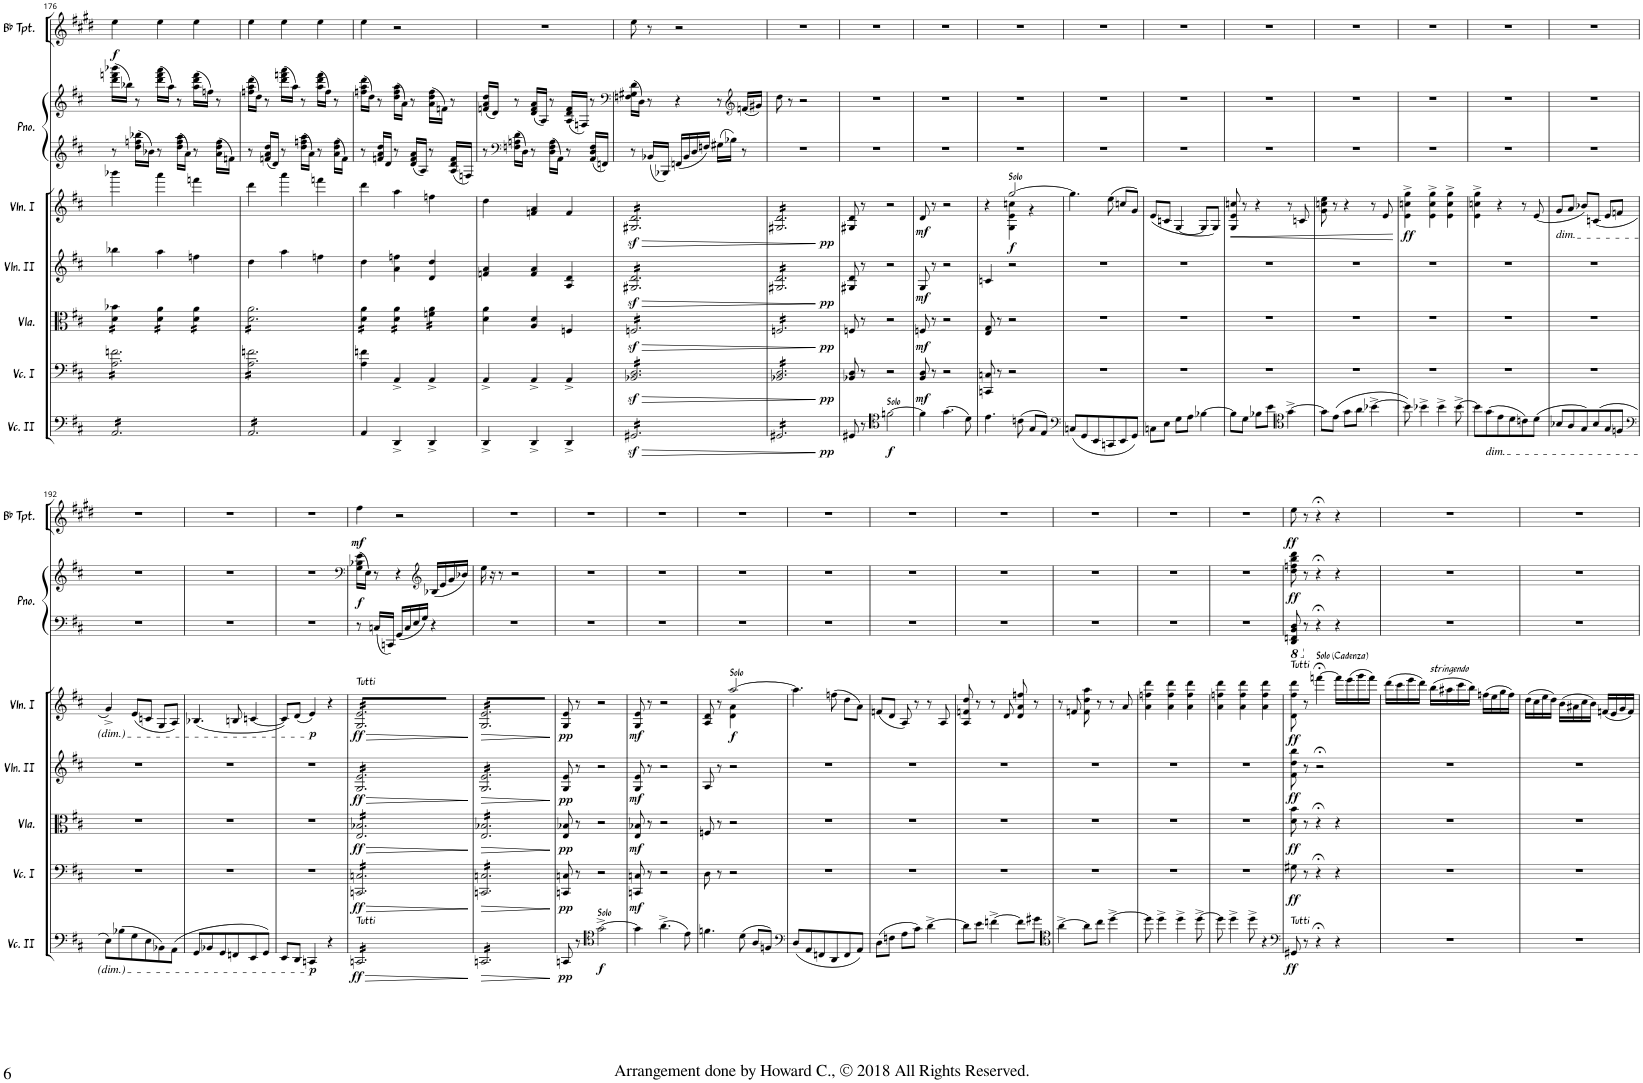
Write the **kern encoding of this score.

**kern	**dynam	**kern	**dynam	**kern	**dynam	**kern	**dynam	**kern	**dynam	**kern	**kern	**dynam	**kern	**dynam
*part7	*part7	*part6	*part6	*part5	*part5	*part4	*part4	*part3	*part3	*part2	*part2	*part2	*part1	*part1
*staff8	*staff8	*staff7	*staff7	*staff6	*staff6	*staff5	*staff5	*staff4	*staff4	*staff3	*staff2	*staff2/3	*staff1	*staff1
*I"Violoncello II	*	*I"Violoncello I	*	*I"Viola	*	*I"Violin II	*	*I"Violin I	*	*I"Piano	*	*	*I"Bb Trumpet	*
*I'Vc. II	*	*I'Vc. I	*	*I'Vla.	*	*I'Vln. II	*	*I'Vln. I	*	*I'Pno.	*	*	*I'Bb Tpt.	*
!!LO:PB:g=z
*clefF4	*	*clefF4	*	*clefC3	*	*clefG2	*	*clefG2	*	*clefG2	*clefG2	*	*clefG2	*
*	*	*	*	*	*	*	*	*	*	*	*	*	*Trd1c2	*
*k[f#c#]	*	*k[f#c#]	*	*k[f#c#]	*	*k[f#c#]	*	*k[f#c#]	*	*k[f#c#]	*k[f#c#]	*	*k[f#c#g#d#]	*
*M3/4	*	*M3/4	*	*M3/4	*	*M3/4	*	*M3/4	*	*M3/4	*M3/4	*	*M3/4	*
=176	=176	=176	=176	=176	=176	=176	=176	=176	=176	=176	=176	=176	=176	=176
!	!	!	!	!	!	!	!	!	!	!	!	!	!	!LO:DY:b
*tremolo	*	*	*	*	*	*	*	*	*	*	*	*	*	*
*	*	*tremolo	*	*	*	*	*	*	*	*	*	*	*	*
*	*	*	*	*tremolo	*	*	*	*	*	*	*	*	*	*
16AA/LL	.	16A\ 16fn\LL	.	16d\ 16b-X\LL	.	4bb-X\	.	4bbb-X\	.	8r	(16ddd\ 16fffn\ 16bbb-X\LL	.	4ee\	f
16AA/	.	16A\ 16fn\	.	16d\ 16b-X\	.	.	.	.	.	.	16bb-X\JJ)	.	.	.
16AA/	.	16A\ 16fn\	.	16d\ 16b-X\	.	.	.	.	.	16dd\ 16ffn\ 16bb-X\LL	8r	.	.	.
16AA/	.	16A\ 16fn\	.	16d\ 16b-X\JJ	.	.	.	.	.	16b-X\JJ	.	.	.	.
16AA/	.	16A\ 16fn\	.	16d\ 16a\LL	.	4aa\	.	4aaa\	.	8r	(16ddd\ 16fff\ 16aaa\LL	.	4ee\	.
16AA/	.	16A\ 16fn\	.	16d\ 16a\	.	.	.	.	.	.	16aa\JJ)	.	.	.
16AA/	.	16A\ 16fn\	.	16d\ 16a\	.	.	.	.	.	16dd\ 16ff\ 16aa\LL	8r	.	.	.
16AA/	.	16A\ 16fn\	.	16d\ 16a\JJ	.	.	.	.	.	16a\JJ	.	.	.	.
16AA/	.	16A\ 16fn\	.	16d\ 16a\LL	.	4ffn\	.	4fffn\	.	8r	(16aa\ 16ddd\ 16fff\LL	.	4ee\	.
16AA/	.	16A\ 16fn\	.	16d\ 16a\	.	.	.	.	.	.	16ffn\JJ)	.	.	.
16AA/	.	16A\ 16fn\	.	16d\ 16a\	.	.	.	.	.	16a\ 16dd\ 16ff\LL	8r	.	.	.
16AA/JJ	.	16A\ 16fn\JJ	.	16d\ 16a\JJ	.	.	.	.	.	16fn\JJ	.	.	.	.
=177	=177	=177	=177	=177	=177	=177	=177	=177	=177	=177	=177	=177	=177	=177
16AA/LL	.	16A\ 16fn\LL	.	16d\ 16a\LL	.	4dd\	.	4ddd\	.	8r	(16ffn\ 16aa\ 16ddd\LL	.	4ee\	.
16AA/	.	16A\ 16fn\	.	16d\ 16a\	.	.	.	.	.	.	16dd\JJ)	.	.	.
16AA/	.	16A\ 16fn\	.	16d\ 16a\	.	.	.	.	.	16fn/ 16a/ 16dd/LL	8r	.	.	.
16AA/	.	16A\ 16fn\	.	16d\ 16a\	.	.	.	.	.	16d/JJ	.	.	.	.
16AA/	.	16A\ 16fn\	.	16d\ 16a\	.	4aa\	.	4aaa\	.	8r	(16ddd\ 16fffn\ 16aaa\LL	.	4ee\	.
16AA/	.	16A\ 16fn\	.	16d\ 16a\	.	.	.	.	.	.	16aa\JJ)	.	.	.
16AA/	.	16A\ 16fn\	.	16d\ 16a\	.	.	.	.	.	16dd\ 16ffn\ 16aa\LL	8r	.	.	.
16AA/	.	16A\ 16fn\	.	16d\ 16a\	.	.	.	.	.	16a\JJ	.	.	.	.
16AA/	.	16A\ 16fn\	.	16d\ 16a\	.	4ffn\	.	4fffn\	.	8r	(16aa\ 16ddd\ 16fff\LL	.	4ee\	.
16AA/	.	16A\ 16fn\	.	16d\ 16a\	.	.	.	.	.	.	16ff\JJ)	.	.	.
16AA/	.	16A\ 16fn\	.	16d\ 16a\	.	.	.	.	.	16a\ 16dd\ 16ff\LL	8r	.	.	.
16AA/JJ	.	16A\ 16fn\JJ	.	16d\ 16a\JJ	.	.	.	.	.	16f\JJ	.	.	.	.
*	*	*Xtremolo	*	*	*	*	*	*	*	*	*	*	*	*
*Xtremolo	*	*	*	*	*	*	*	*	*	*	*	*	*	*
=178	=178	=178	=178	=178	=178	=178	=178	=178	=178	=178	=178	=178	=178	=178
4AA/	.	4A\ 4fn\	.	16d\ 16a\LL	.	4dd\	.	4ddd\	.	8r	(16ffn\ 16aa\ 16ddd\LL	.	4ee\	.
.	.	.	.	16d\ 16a\	.	.	.	.	.	.	16dd\JJ)	.	.	.
.	.	.	.	16d\ 16a\	.	.	.	.	.	16fn/ 16a/ 16dd/LL	8r	.	.	.
.	.	.	.	16d\ 16a\JJ	.	.	.	.	.	16d/JJ	.	.	.	.
4DD^/	.	4AA^/	.	16d\ 16a\LL	.	4a\ 4ffn\	.	4aa\	.	8r	(16dd\ 16ff\ 16aa\LL	.	2r	.
.	.	.	.	16d\ 16a\	.	.	.	.	.	.	16a\JJ)	.	.	.
.	.	.	.	16d\ 16a\	.	.	.	.	.	16d/ 16f/ 16a/LL	8r	.	.	.
.	.	.	.	16d\ 16a\JJ	.	.	.	.	.	16A/JJ	.	.	.	.
4DD^/	.	4AA^/	.	16fn\ 16a\LL	.	4d/ 4dd/	.	4ffn\	.	8r	(16a\ 16dd\ 16ff\LL	.	.	.
.	.	.	.	16fn\ 16a\	.	.	.	.	.	.	16fn\JJ)	.	.	.
.	.	.	.	16fn\ 16a\	.	.	.	.	.	16A/ 16d/ 16f/LL	8r	.	.	.
.	.	.	.	16fn\ 16a\JJ	.	.	.	.	.	16Fn/JJ	.	.	.	.
*	*	*	*	*Xtremolo	*	*	*	*	*	*	*	*	*	*
=179	=179	=179	=179	=179	=179	=179	=179	=179	=179	=179	=179	=179	=179	=179
4DD^/	.	4AA^/	.	4d\ 4a\	.	4fn/ 4a/	.	4dd\	.	8r	(16fn/ 16a/ 16dd/LL	.	2.r	.
.	.	.	.	.	.	.	.	.	.	.	16d/JJ)	.	.	.
*	*	*	*	*	*	*	*	*	*	*clefF4	*	*	*	*
.	.	.	.	.	.	.	.	.	.	16Fn\ 16An\ 16d\LL	8r	.	.	.
.	.	.	.	.	.	.	.	.	.	16D\JJ	.	.	.	.
4DD^/	.	4AA^/	.	4A/ 4d/	.	4f/ 4a/	.	4fn/ 4a/	.	8r	(16d/ 16f/ 16a/LL	.	.	.
.	.	.	.	.	.	.	.	.	.	.	16A/JJ)	.	.	.
.	.	.	.	.	.	.	.	.	.	16D\ 16F\ 16A\LL	8r	.	.	.
.	.	.	.	.	.	.	.	.	.	16AA\JJ	.	.	.	.
4DD^/	.	4AA^/	.	4Fn/	.	4A/ 4d/	.	4f/	.	8r	(16A/ 16d/ 16f/LL	.	.	.
.	.	.	.	.	.	.	.	.	.	.	16Fn/JJ)	.	.	.
.	.	.	.	.	.	.	.	.	.	16AA/ 16D/ 16F/LL	8r	.	.	.
.	.	.	.	.	.	.	.	.	.	16FFn/JJ	.	.	.	.
=180	=180	=180	=180	=180	=180	=180	=180	=180	=180	=180	=180	=180	=180	=180
*	*	*	*	*	*	*	*	*	*	*	*clefF4	*	*	*
!LO:N:head=open	!LO:HP:b	!LO:N:n=1:head=open	!	!	!	!	!	!	!	!	!	!	!	!
!	!	!LO:N:n=2:head=open	!LO:HP:b	!LO:N:head=open	!LO:HP:b	!LO:N:n=1:head=open	!	!	!	!	!	!	!	!
!	!	!	!	!	!	!LO:N:n=2:head=open	!LO:HP:b	!LO:N:n=1:head=open	!	!	!	!	!	!
!	!	!	!	!	!	!	!	!LO:N:n=2:head=open	!LO:HP:b	!	!	!	!	!
*tremolo	*	*	*	*	*	*	*	*	*	*	*	*	*	*
*	*	*tremolo	*	*	*	*	*	*	*	*	*	*	*	*
*	*	*	*	*tremolo	*	*	*	*	*	*	*	*	*	*
*	*	*	*	*	*	*tremolo	*	*	*	*	*	*	*	*
*	*	*	*	*	*	*	*	*tremolo	*	*	*	*	*	*
32GG#Xz</LLL	>	32BB-X/z< 32D/z<LLL	>	32Fnz</LLL	>	32G#X/z< 32d/z<LLL	>	32G#X/z< 32d/z<LLL	>	8r	(16Fn\ 16G#X\ 16d\LL	.	8ee\	.
32GG#Xz</	.	32BB-X/z< 32D/z<	.	32Fnz</	.	32G#X/z< 32d/z<	.	32G#X/z< 32d/z<	.	.	.	.	.	.
32GG#Xz</	.	32BB-X/z< 32D/z<	.	32Fnz</	.	32G#X/z< 32d/z<	.	32G#X/z< 32d/z<	.	.	16D\JJ)	.	.	.
32GG#Xz</	.	32BB-X/z< 32D/z<	.	32Fnz</	.	32G#X/z< 32d/z<	.	32G#X/z< 32d/z<	.	.	.	.	.	.
32GG#Xz</	.	32BB-X/z< 32D/z<	.	32Fnz</	.	32G#X/z< 32d/z<	.	32G#X/z< 32d/z<	.	16BB-X/LL	8r	.	8r	.
32GG#Xz</JJJ	.	32BB-X/z< 32D/z<JJJ	.	32Fnz</JJJ	.	32G#X/z< 32d/z<JJJ	.	32G#X/z< 32d/z<JJJ	.	.	.	.	.	.
32GG#LLL	.	32BB- 32DLLL	.	32FLLL	.	32G# 32dLLL	.	32G# 32dLLL	.	16BBB-X/JJ	.	.	.	.
32GG#	.	32BB- 32D	.	32F	.	32G# 32d	.	32G# 32d	.	.	.	.	.	.
32GG#	.	32BB- 32D	.	32F	.	32G# 32d	.	32G# 32d	.	16FFn/LL	4r	.	2r	.
32GG#	.	32BB- 32D	.	32F	.	32G# 32d	.	32G# 32d	.	.	.	.	.	.
32GG#	.	32BB- 32D	.	32F	.	32G# 32d	.	32G# 32d	.	16BB-/	.	.	.	.
32GG#JJJ	.	32BB- 32DJJJ	.	32FJJJ	.	32G# 32dJJJ	.	32G# 32dJJJ	.	.	.	.	.	.
32GG#LLL	.	32BB- 32DLLL	.	32FLLL	.	32G# 32dLLL	.	32G# 32dLLL	.	16D/	.	.	.	.
32GG#	.	32BB- 32D	.	32F	.	32G# 32d	.	32G# 32d	.	.	.	.	.	.
32GG#	.	32BB- 32D	.	32F	.	32G# 32d	.	32G# 32d	.	16Fn/JJ	.	.	.	.
32GG#	.	32BB- 32D	.	32F	.	32G# 32d	.	32G# 32d	.	.	.	.	.	.
32GG#	.	32BB- 32D	.	32F	.	32G# 32d	.	32G# 32d	.	16G#X\LL	8r	.	.	.
32GG#JJJ	.	32BB- 32DJJJ	.	32FJJJ	.	32G# 32dJJJ	.	32G# 32dJJJ	.	.	.	.	.	.
32GG#LLL	.	32BB- 32DLLL	.	32FLLL	.	32G# 32dLLL	.	32G# 32dLLL	.	16B-X\JJ	.	.	.	.
32GG#	.	32BB- 32D	.	32F	.	32G# 32d	.	32G# 32d	.	.	.	.	.	.
*	*	*	*	*	*	*	*	*	*	*	*clefG2	*	*	*
32GG#	.	32BB- 32D	.	32F	.	32G# 32d	.	32G# 32d	.	8r	(16fn/LL	.	.	.
32GG#	.	32BB- 32D	.	32F	.	32G# 32d	.	32G# 32d	.	.	.	.	.	.
32GG#	.	32BB- 32D	.	32F	.	32G# 32d	.	32G# 32d	.	.	16g#X/JJ)	.	.	.
32GG#JJJ	.	32BB- 32DJJJ	.	32FJJJ	.	32G# 32dJJJ	.	32G# 32dJJJ	.	.	.	.	.	.
=181	=181	=181	=181	=181	=181	=181	=181	=181	=181	=181	=181	=181	=181	=181
!LO:N:head=open	!	!LO:N:n=1:head=open	!	!	!	!	!	!	!	!	!	!	!	!
!	!	!LO:N:n=2:head=open	!	!LO:N:head=open	!	!LO:N:n=1:head=open	!	!	!	!	!	!	!	!
!	!	!	!	!	!	!LO:N:n=2:head=open	!	!LO:N:n=1:head=open	!	!	!	!	!	!
!	!	!	!	!	!	!	!	!LO:N:n=2:head=open	!	!	!	!	!	!
32GG#X/LLL	.	32BB-X/ 32D/LLL	.	32Fn/LLL	.	32G#X/ 32d/LLL	.	32G#X/ 32d/LLL	.	2.r	8dd\	.	2.r	.
32GG#X/	.	32BB-X/ 32D/	.	32Fn/	.	32G#X/ 32d/	.	32G#X/ 32d/	.	.	.	.	.	.
32GG#X/	.	32BB-X/ 32D/	.	32Fn/	.	32G#X/ 32d/	.	32G#X/ 32d/	.	.	.	.	.	.
32GG#X/	.	32BB-X/ 32D/	.	32Fn/	.	32G#X/ 32d/	.	32G#X/ 32d/	.	.	.	.	.	.
32GG#X/	.	32BB-X/ 32D/	.	32Fn/	.	32G#X/ 32d/	.	32G#X/ 32d/	.	.	8r	.	.	.
32GG#X/JJJ	.	32BB-X/ 32D/JJJ	.	32Fn/JJJ	.	32G#X/ 32d/JJJ	.	32G#X/ 32d/JJJ	.	.	.	.	.	.
32GG#LLL	.	32BB- 32DLLL	.	32FLLL	.	32G# 32dLLL	.	32G# 32dLLL	.	.	.	.	.	.
32GG#	.	32BB- 32D	.	32F	.	32G# 32d	.	32G# 32d	.	.	.	.	.	.
32GG#	.	32BB- 32D	.	32F	.	32G# 32d	.	32G# 32d	.	.	2r	.	.	.
32GG#	.	32BB- 32D	.	32F	.	32G# 32d	.	32G# 32d	.	.	.	.	.	.
32GG#	.	32BB- 32D	.	32F	.	32G# 32d	.	32G# 32d	.	.	.	.	.	.
32GG#JJJ	.	32BB- 32DJJJ	.	32FJJJ	.	32G# 32dJJJ	.	32G# 32dJJJ	.	.	.	.	.	.
32GG#LLL	.	32BB- 32DLLL	.	32FLLL	.	32G# 32dLLL	.	32G# 32dLLL	.	.	.	.	.	.
32GG#	.	32BB- 32D	.	32F	.	32G# 32d	.	32G# 32d	.	.	.	.	.	.
32GG#	.	32BB- 32D	.	32F	.	32G# 32d	.	32G# 32d	.	.	.	.	.	.
32GG#	.	32BB- 32D	.	32F	.	32G# 32d	.	32G# 32d	.	.	.	.	.	.
32GG#	.	32BB- 32D	.	32F	.	32G# 32d	.	32G# 32d	.	.	.	.	.	.
32GG#JJJ	.	32BB- 32DJJJ	.	32FJJJ	.	32G# 32dJJJ	.	32G# 32dJJJ	.	.	.	.	.	.
!	!LO:DY:n=1:b	!	!LO:DY:n=1:b	!	!LO:DY:n=1:b	!	!LO:DY:n=1:b	!	!LO:DY:n=1:b	!	!	!	!	!
32GG#LLL	] pp	32BB- 32DLLL	] pp	32FLLL	] pp	32G# 32dLLL	] pp	32G# 32dLLL	] pp	.	.	.	.	.
32GG#	.	32BB- 32D	.	32F	.	32G# 32d	.	32G# 32d	.	.	.	.	.	.
32GG#	.	32BB- 32D	.	32F	.	32G# 32d	.	32G# 32d	.	.	.	.	.	.
32GG#	.	32BB- 32D	.	32F	.	32G# 32d	.	32G# 32d	.	.	.	.	.	.
32GG#	.	32BB- 32D	.	32F	.	32G# 32d	.	32G# 32d	.	.	.	.	.	.
32GG#JJJ	.	32BB- 32DJJJ	.	32FJJJ	.	32G# 32dJJJ	.	32G# 32dJJJ	.	.	.	.	.	.
*	*	*	*	*	*	*	*	*Xtremolo	*	*	*	*	*	*
*	*	*	*	*	*	*Xtremolo	*	*	*	*	*	*	*	*
*	*	*	*	*Xtremolo	*	*	*	*	*	*	*	*	*	*
*	*	*Xtremolo	*	*	*	*	*	*	*	*	*	*	*	*
*Xtremolo	*	*	*	*	*	*	*	*	*	*	*	*	*	*
=182	=182	=182	=182	=182	=182	=182	=182	=182	=182	=182	=182	=182	=182	=182
8GG#X/	.	8BB-X/ 8D/	.	8Fn/	.	8G#X/ 8d/	.	8G#X/ 8d/	.	2.r	2.r	.	2.r	.
8r	.	8r	.	8r	.	8r	.	8r	.	.	.	.	.	.
*clefC4	*	*	*	*	*	*	*	*	*	*	*	*	*	*
!LO:TX:a:t=Solo	!	!	!	!	!	!	!	!	!	!	!	!	!	!
!	!LO:DY:b	!	!	!	!	!	!	!	!	!	!	!	!	!
[2fn\	f	2r	.	2r	.	2r	.	2r	.	.	.	.	.	.
=183	=183	=183	=183	=183	=183	=183	=183	=183	=183	=183	=183	=183	=183	=183
!	!	!	!LO:DY:b	!	!LO:DY:b	!	!LO:DY:b	!	!LO:DY:b	!	!	!	!	!
4f\]	.	8BB/ 8D/	mf	8Fn/	mf	8G/	mf	8d/	mf	2.r	2.r	.	2.r	.
.	.	8r	.	8r	.	8r	.	8r	.	.	.	.	.	.
(4.g\	.	2r	.	2r	.	2r	.	2r	.	.	.	.	.	.
8d\)	.	.	.	.	.	.	.	.	.	.	.	.	.	.
=184	=184	=184	=184	=184	=184	=184	=184	=184	=184	=184	=184	=184	=184	=184
*	*	*	*	*	*	*	*	*^	*	*	*	*	*	*
4.e\	.	8CCn/ 8Cn/	.	8E/ 8G/	.	4cn/	.	4r	4ryy	.	2.r	2.r	.	2.r	.
.	.	8r	.	8r	.	.	.	.	.	.	.	.	.	.	.
!	!	!	!	!	!	!	!	!LO:TX:a:t=Solo	!	!	!	!	!	!	!
!	!	!	!	!	!	!	!	!	!	!LO:DY:b	!	!	!	!	!
.	.	2r	.	2r	.	2r	.	[2gg/	4G\ 4e\ 4ccn\	f	.	.	.	.	.
(8cn\	.	.	.	.	.	.	.	.	.	.	.	.	.	.	.
8G/L	.	.	.	.	.	.	.	.	4r	.	.	.	.	.	.
8E/J)	.	.	.	.	.	.	.	.	.	.	.	.	.	.	.
*	*	*	*	*	*	*	*	*v	*v	*	*	*	*	*	*
=185	=185	=185	=185	=185	=185	=185	=185	=185	=185	=185	=185	=185	=185	=185
*clefF4	*	*	*	*	*	*	*	*	*	*	*	*	*	*
(8Cn/L	.	2.r	.	2.r	.	2.r	.	4.gg\]	.	2.r	2.r	.	2.r	.
8GG/	.	.	.	.	.	.	.	.	.	.	.	.	.	.
8EE/	.	.	.	.	.	.	.	.	.	.	.	.	.	.
8CCn/	.	.	.	.	.	.	.	(8ee\	.	.	.	.	.	.
8EE/	.	.	.	.	.	.	.	8ccn/L	.	.	.	.	.	.
8GG/J)	.	.	.	.	.	.	.	8g/J)	.	.	.	.	.	.
=186	=186	=186	=186	=186	=186	=186	=186	=186	=186	=186	=186	=186	=186	=186
8Cn\L	.	2.r	.	2.r	.	2.r	.	(8e/L	.	2.r	2.r	.	2.r	.
8E\J	.	.	.	.	.	.	.	8cn/J	.	.	.	.	.	.
8G\L	.	.	.	.	.	.	.	[4G/	.	.	.	.	.	.
8A\J	.	.	.	.	.	.	.	.	.	.	.	.	.	.
[4B-X\	.	.	.	.	.	.	.	8G/L]	.	.	.	.	.	.
.	.	.	.	.	.	.	.	8G/J)	.	.	.	.	.	.
=187	=187	=187	=187	=187	=187	=187	=187	=187	=187	=187	=187	=187	=187	=187
!	!	!	!	!	!	!	!	!	!LO:HP:b	!	!	!	!	!
8B-\L]	.	2.r	.	2.r	.	2.r	.	8G/ 8e/ 8ccn/	<	2.r	2.r	.	2.r	.
8G\J	.	.	.	.	.	.	.	8r	.	.	.	.	.	.
8B-X\L	.	.	.	.	.	.	.	4r	.	.	.	.	.	.
8e\J	.	.	.	.	.	.	.	.	.	.	.	.	.	.
*clefC4	*	*	*	*	*	*	*	*	*	*	*	*	*	*
[4g^\	.	.	.	.	.	.	.	8r	.	.	.	.	.	.
.	.	.	.	.	.	.	.	8cn/	.	.	.	.	.	.
=188	=188	=188	=188	=188	=188	=188	=188	=188	=188	=188	=188	=188	=188	=188
8g\L]	.	2.r	.	2.r	.	2.r	.	8g\ 8ccn\ 8ee\	.	2.r	2.r	.	2.r	.
(8e\J	.	.	.	.	.	.	.	8r	.	.	.	.	.	.
8g\L	.	.	.	.	.	.	.	4r	.	.	.	.	.	.
8a\J	.	.	.	.	.	.	.	.	.	.	.	.	.	.
[4b-X^\	.	.	.	.	.	.	.	8r	.	.	.	.	.	.
.	.	.	.	.	.	.	.	8e/	.	.	.	.	.	.
.	.	.	.	.	.	.	.	.	[	.	.	.	.	.
=189	=189	=189	=189	=189	=189	=189	=189	=189	=189	=189	=189	=189	=189	=189
!	!	!	!	!	!	!	!	!	!LO:DY:b	!	!	!	!	!
8b-\])	.	2.r	.	2.r	.	2.r	.	4e\^ 4ccn\^ 4gg\^	ff	2.r	2.r	.	2.r	.
4b-X^\	.	.	.	.	.	.	.	.	.	.	.	.	.	.
.	.	.	.	.	.	.	.	4e\^ 4cc\^ 4gg\^	.	.	.	.	.	.
4b-^\	.	.	.	.	.	.	.	.	.	.	.	.	.	.
.	.	.	.	.	.	.	.	4e\^ 4cc\^ 4gg\^	.	.	.	.	.	.
[8b-^\	.	.	.	.	.	.	.	.	.	.	.	.	.	.
=190	=190	=190	=190	=190	=190	=190	=190	=190	=190	=190	=190	=190	=190	=190
8b-\L]	.	2.r	.	2.r	.	2.r	.	4e\^ 4ccn\^ 4gg\^	.	2.r	2.r	.	2.r	.
!LO:TX:b:i:t=dim.	!	!	!	!	!	!	!	!	!	!	!	!	!	!
(8g\	.	.	.	.	.	.	.	.	.	.	.	.	.	.
8e\	.	.	.	.	.	.	.	4r	.	.	.	.	.	.
8d\	.	.	.	.	.	.	.	.	.	.	.	.	.	.
8cn\)	.	.	.	.	.	.	.	8r	.	.	.	.	.	.
(8d\J	.	.	.	.	.	.	.	(8e/	.	.	.	.	.	.
=191	=191	=191	=191	=191	=191	=191	=191	=191	=191	=191	=191	=191	=191	=191
!	!	!	!	!	!	!	!	!LO:TX:b:i:t=dim.	!	!	!	!	!	!
8B-X/L	.	2.r	.	2.r	.	2.r	.	8g/L	.	2.r	2.r	.	2.r	.
8A/	.	.	.	.	.	.	.	8a/J	.	.	.	.	.	.
8G/)	.	.	.	.	.	.	.	8b-X/L)	.	.	.	.	.	.
(8B-/	.	.	.	.	.	.	.	(8cn/J	.	.	.	.	.	.
8G/	.	.	.	.	.	.	.	8e/L	.	.	.	.	.	.
8Fn/J	.	.	.	.	.	.	.	8fn/J	.	.	.	.	.	.
!!LO:LB:g=z
=192	=192	=192	=192	=192	=192	=192	=192	=192	=192	=192	=192	=192	=192	=192
*clefF4	*	*	*	*	*	*	*	*	*	*	*	*	*	*
8E\L)	.	2.r	.	2.r	.	2.r	.	4g^/)	.	2.r	2.r	.	2.r	.
(8B-X\	.	.	.	.	.	.	.	.	.	.	.	.	.	.
8G\	.	.	.	.	.	.	.	(8e/L	.	.	.	.	.	.
8E\	.	.	.	.	.	.	.	8cn/J	.	.	.	.	.	.
8BB-X\)	.	.	.	.	.	.	.	8G/L	.	.	.	.	.	.
(8AA\J	.	.	.	.	.	.	.	8A/J)	.	.	.	.	.	.
=193	=193	=193	=193	=193	=193	=193	=193	=193	=193	=193	=193	=193	=193	=193
8GG/L	.	2.r	.	2.r	.	2.r	.	(4.B-X/	.	2.r	2.r	.	2.r	.
8BB-X/	.	.	.	.	.	.	.	.	.	.	.	.	.	.
8GG/	.	.	.	.	.	.	.	.	.	.	.	.	.	.
8FFn/	.	.	.	.	.	.	.	8Bn/	.	.	.	.	.	.
8EE/	.	.	.	.	.	.	.	[4cn/	.	.	.	.	.	.
8GG/J)	.	.	.	.	.	.	.	.	.	.	.	.	.	.
=194	=194	=194	=194	=194	=194	=194	=194	=194	=194	=194	=194	=194	=194	=194
8EE/L	.	2.r	.	2.r	.	2.r	.	8c/L])	.	2.r	2.r	.	2.r	.
8DD/J	.	.	.	.	.	.	.	(8d/J	.	.	.	.	.	.
!	!LO:DY:b	!	!	!	!	!	!	!	!LO:DY:b	!	!	!	!	!
4CCn/	p	.	.	.	.	.	.	4e/)	p	.	.	.	.	.
4r	.	.	.	.	.	.	.	4r	.	.	.	.	.	.
=195	=195	=195	=195	=195	=195	=195	=195	=195	=195	=195	=195	=195	=195	=195
*	*	*	*	*	*	*	*	*	*	*	*clefF4	*	*	*
!	!	!	!	!	!	!	!	!LO:TX:a:t=Tutti	!	!	!	!	!	!
!LO:TX:a:t=Tutti	!	!	!	!	!	!	!	!	!	!	!	!	!	!
!LO:N:head=open	!LO:HP:b	!LO:N:n=1:head=open	!	!	!	!	!	!	!	!	!	!	!	!
!	!	!LO:N:n=2:head=open	!LO:HP:b	!LO:N:n=1:head=open	!	!	!	!	!	!	!	!	!	!
!	!	!	!	!LO:N:n=2:head=open	!LO:HP:b	!LO:N:n=1:head=open	!	!	!	!	!	!	!	!
!	!	!	!	!	!	!LO:N:n=2:head=open	!LO:HP:b	!LO:N:n=1:head=open	!	!	!	!	!	!
!	!LO:DY:n=1:b	!	!LO:DY:n=1:b	!	!LO:DY:n=1:b	!	!LO:DY:n=1:b	!LO:N:n=2:head=open	!LO:HP:b	!	!	!	!	!
!	!	!	!	!	!	!	!	!	!LO:DY:n=1:b	!	!	!LO:DY:b	!	!LO:DY:b
*tremolo	*	*	*	*	*	*	*	*	*	*	*	*	*	*
*	*	*tremolo	*	*	*	*	*	*	*	*	*	*	*	*
*	*	*	*	*tremolo	*	*	*	*	*	*	*	*	*	*
*	*	*	*	*	*	*tremolo	*	*	*	*	*	*	*	*
*	*	*	*	*	*	*	*	*tremolo	*	*	*	*	*	*
32CCn/LLL	> ff	32CCn/ 32Cn/LLL	> ff	32E/ 32B-X/LLL	> ff	32G/ 32e/LLL	> ff	32G/ 32e/LLL	> ff	8r	(16G\ 16B-X\ 16e\LL	f	4ff#\	mf
32CCn/	.	32CCn/ 32Cn/	.	32E/ 32B-X/	.	32G/ 32e/	.	32G/ 32e/	.	.	.	.	.	.
32CCn/	.	32CCn/ 32Cn/	.	32E/ 32B-X/	.	32G/ 32e/	.	32G/ 32e/	.	.	16E\JJ)	.	.	.
32CCn/	.	32CCn/ 32Cn/	.	32E/ 32B-X/	.	32G/ 32e/	.	32G/ 32e/	.	.	.	.	.	.
32CCn/	.	32CCn/ 32Cn/	.	32E/ 32B-X/	.	32G/ 32e/	.	32G/ 32e/	.	16Cn/LL	8r	.	.	.
32CCn/JJJ	.	32CCn/ 32Cn/JJJ	.	32E/ 32B-X/JJJ	.	32G/ 32e/JJJ	.	32G/ 32e/JJJ	.	.	.	.	.	.
16CCLL	.	16CC 16CLL	.	16E 16B-LL	.	16G 16eLL	.	16G 16eLL	.	16CCn/JJ	.	.	.	.
16CC	.	16CC 16C	.	16E 16B-	.	16G 16e	.	16G 16e	.	16GG/LL	4r	.	2r	.
16CCJJ	.	16CC 16CJJ	.	16E 16B-JJ	.	16G 16eJJ	.	16G 16eJJ	.	16C/	.	.	.	.
16CCLL	.	16CC 16CLL	.	16E 16B-LL	.	16G 16eLL	.	16G 16eLL	.	16E/	.	.	.	.
16CC	.	16CC 16C	.	16E 16B-	.	16G 16e	.	16G 16e	.	16G/JJ	.	.	.	.
*	*	*	*	*	*	*	*	*	*	*	*clefG2	*	*	*
16CCJJ	.	16CC 16CJJ	.	16E 16B-JJ	.	16G 16eJJ	.	16G 16eJJ	.	4r	(16B-X/LL	.	.	.
16CCLL	.	16CC 16CLL	.	16E 16B-LL	.	16G 16eLL	.	16G 16eLL	.	.	16e/	.	.	.
16CC	.	16CC 16C	.	16E 16B-	.	16G 16e	.	16G 16e	.	.	16g/	.	.	.
16CCJJ	.	16CC 16CJJ	.	16E 16B-JJ	.	16G 16eJJ	.	16G 16eJJ	.	.	16b-X/JJ)	.	.	.
.	]	.	]	.	]	.	]	.	]	.	.	.	.	.
=196	=196	=196	=196	=196	=196	=196	=196	=196	=196	=196	=196	=196	=196	=196
!LO:N:head=open	!LO:HP:b	!LO:N:n=1:head=open	!	!	!	!	!	!	!	!	!	!	!	!
!	!	!LO:N:n=2:head=open	!LO:HP:b	!LO:N:n=1:head=open	!	!	!	!	!	!	!	!	!	!
!	!	!	!	!LO:N:n=2:head=open	!LO:HP:b	!LO:N:n=1:head=open	!	!	!	!	!	!	!	!
!	!	!	!	!	!	!LO:N:n=2:head=open	!LO:HP:b	!LO:N:n=1:head=open	!	!	!	!	!	!
!	!	!	!	!	!	!	!	!LO:N:n=2:head=open	!LO:HP:b	!	!	!	!	!
32CCn/LLL	>	32CCn/ 32Cn/LLL	>	32E/ 32B-X/LLL	>	32G/ 32e/LLL	>	32G/ 32e/LLL	>	2.r	16ee\	.	2.r	.
32CCn/	.	32CCn/ 32Cn/	.	32E/ 32B-X/	.	32G/ 32e/	.	32G/ 32e/	.	.	.	.	.	.
32CCn/	.	32CCn/ 32Cn/	.	32E/ 32B-X/	.	32G/ 32e/	.	32G/ 32e/	.	.	16r	.	.	.
32CCn/	.	32CCn/ 32Cn/	.	32E/ 32B-X/	.	32G/ 32e/	.	32G/ 32e/	.	.	.	.	.	.
32CCn/	.	32CCn/ 32Cn/	.	32E/ 32B-X/	.	32G/ 32e/	.	32G/ 32e/	.	.	8r	.	.	.
32CCn/JJJ	.	32CCn/ 32Cn/JJJ	.	32E/ 32B-X/JJJ	.	32G/ 32e/JJJ	.	32G/ 32e/JJJ	.	.	.	.	.	.
16CCLL	.	16CC 16CLL	.	16E 16B-LL	.	16G 16eLL	.	16G 16eLL	.	.	.	.	.	.
16CC	.	16CC 16C	.	16E 16B-	.	16G 16e	.	16G 16e	.	.	2r	.	.	.
16CCJJ	.	16CC 16CJJ	.	16E 16B-JJ	.	16G 16eJJ	.	16G 16eJJ	.	.	.	.	.	.
16CCLL	.	16CC 16CLL	.	16E 16B-LL	.	16G 16eLL	.	16G 16eLL	.	.	.	.	.	.
16CC	.	16CC 16C	.	16E 16B-	.	16G 16e	.	16G 16e	.	.	.	.	.	.
16CCJJ	.	16CC 16CJJ	.	16E 16B-JJ	.	16G 16eJJ	.	16G 16eJJ	.	.	.	.	.	.
16CCLL	.	16CC 16CLL	.	16E 16B-LL	.	16G 16eLL	.	16G 16eLL	.	.	.	.	.	.
16CC	.	16CC 16C	.	16E 16B-	.	16G 16e	.	16G 16e	.	.	.	.	.	.
16CCJJ	.	16CC 16CJJ	.	16E 16B-JJ	.	16G 16eJJ	.	16G 16eJJ	.	.	.	.	.	.
*	*	*	*	*	*	*	*	*Xtremolo	*	*	*	*	*	*
*	*	*	*	*	*	*Xtremolo	*	*	*	*	*	*	*	*
*	*	*	*	*Xtremolo	*	*	*	*	*	*	*	*	*	*
*	*	*Xtremolo	*	*	*	*	*	*	*	*	*	*	*	*
*Xtremolo	*	*	*	*	*	*	*	*	*	*	*	*	*	*
.	]	.	]	.	]	.	]	.	]	.	.	.	.	.
=197	=197	=197	=197	=197	=197	=197	=197	=197	=197	=197	=197	=197	=197	=197
!	!LO:DY:b	!	!LO:DY:b	!	!LO:DY:b	!	!LO:DY:b	!	!LO:DY:b	!	!	!	!	!
8CCn/	pp	8CCn/ 8Cn/	pp	8E/ 8B-X/	pp	8G/ 8e/	pp	8G/ 8e/	pp	2.r	2.r	.	2.r	.
8r	.	8r	.	8r	.	8r	.	8r	.	.	.	.	.	.
*clefC4	*	*	*	*	*	*	*	*	*	*	*	*	*	*
!LO:TX:a:t=Solo	!	!	!	!	!	!	!	!	!	!	!	!	!	!
!	!LO:DY:b	!	!	!	!	!	!	!	!	!	!	!	!	!
[2g^\	f	2r	.	2r	.	2r	.	2r	.	.	.	.	.	.
=198	=198	=198	=198	=198	=198	=198	=198	=198	=198	=198	=198	=198	=198	=198
!	!	!	!LO:DY:b	!	!LO:DY:b	!	!LO:DY:b	!	!LO:DY:b	!	!	!	!	!
4g\]	.	8CCn/ 8Cn/	mf	8E/ 8B-X/	mf	8G/ 8e/	mf	8G/ 8e/	mf	2.r	2.r	.	2.r	.
.	.	8r	.	8r	.	8r	.	8r	.	.	.	.	.	.
(4.a^\	.	2r	.	2r	.	2r	.	2r	.	.	.	.	.	.
8e\)	.	.	.	.	.	.	.	.	.	.	.	.	.	.
=199	=199	=199	=199	=199	=199	=199	=199	=199	=199	=199	=199	=199	=199	=199
*	*	*	*	*	*	*	*	*^	*	*	*	*	*	*
4.fn\	.	8D\	.	8Fn/	.	8A/	.	8A/ 8d/	4ryy	.	2.r	2.r	.	2.r	.
.	.	8r	.	8r	.	8r	.	8r	.	.	.	.	.	.	.
!	!	!	!	!	!	!	!	!LO:TX:a:t=Solo	!	!	!	!	!	!	!
!	!	!	!	!	!	!	!	!	!	!LO:DY:b	!	!	!	!	!
.	.	2r	.	2r	.	2r	.	[2aa/	4d\ 4a\	f	.	.	.	.	.
(8d\	.	.	.	.	.	.	.	.	.	.	.	.	.	.	.
8A/L	.	.	.	.	.	.	.	.	4ryy	.	.	.	.	.	.
8Fn/J)	.	.	.	.	.	.	.	.	.	.	.	.	.	.	.
*	*	*	*	*	*	*	*	*v	*v	*	*	*	*	*	*
=200	=200	=200	=200	=200	=200	=200	=200	=200	=200	=200	=200	=200	=200	=200
*clefF4	*	*	*	*	*	*	*	*	*	*	*	*	*	*
(8D/L	.	2.r	.	2.r	.	2.r	.	4.aa\]	.	2.r	2.r	.	2.r	.
8AA/	.	.	.	.	.	.	.	.	.	.	.	.	.	.
8FFn/	.	.	.	.	.	.	.	.	.	.	.	.	.	.
8DD/	.	.	.	.	.	.	.	(8ffn\	.	.	.	.	.	.
8FF/	.	.	.	.	.	.	.	8dd\L	.	.	.	.	.	.
8AA/J)	.	.	.	.	.	.	.	8a\J)	.	.	.	.	.	.
=201	=201	=201	=201	=201	=201	=201	=201	=201	=201	=201	=201	=201	=201	=201
(8D\L	.	2.r	.	2.r	.	2.r	.	(8fn/L	.	2.r	2.r	.	2.r	.
8Fn\J	.	.	.	.	.	.	.	8d/J	.	.	.	.	.	.
8A\L	.	.	.	.	.	.	.	8A/)	.	.	.	.	.	.
8c#\J)	.	.	.	.	.	.	.	8r	.	.	.	.	.	.
[4d^\	.	.	.	.	.	.	.	8r	.	.	.	.	.	.
.	.	.	.	.	.	.	.	8A/	.	.	.	.	.	.
=202	=202	=202	=202	=202	=202	=202	=202	=202	=202	=202	=202	=202	=202	=202
8d\L]	.	2.r	.	2.r	.	2.r	.	8A/ 8fn/ 8dd/	.	2.r	2.r	.	2.r	.
8e\J	.	.	.	.	.	.	.	8r	.	.	.	.	.	.
[4fn^\	.	.	.	.	.	.	.	8r	.	.	.	.	.	.
.	.	.	.	.	.	.	.	8d/	.	.	.	.	.	.
8f\L]	.	.	.	.	.	.	.	8d/ 8a/ 8ffn/	.	.	.	.	.	.
8g#X\J	.	.	.	.	.	.	.	8r	.	.	.	.	.	.
=203	=203	=203	=203	=203	=203	=203	=203	=203	=203	=203	=203	=203	=203	=203
*clefC4	*	*	*	*	*	*	*	*	*	*	*	*	*	*
[4a^\	.	2.r	.	2.r	.	2.r	.	8r	.	2.r	2.r	.	2.r	.
.	.	.	.	.	.	.	.	8fn/	.	.	.	.	.	.
8a\L]	.	.	.	.	.	.	.	8f\ 8dd\ 8aa\	.	.	.	.	.	.
8cc#\J	.	.	.	.	.	.	.	8r	.	.	.	.	.	.
[4dd^\	.	.	.	.	.	.	.	8r	.	.	.	.	.	.
.	.	.	.	.	.	.	.	8a/	.	.	.	.	.	.
=204	=204	=204	=204	=204	=204	=204	=204	=204	=204	=204	=204	=204	=204	=204
8dd\]	.	2.r	.	2.r	.	2.r	.	4a\ 4ffn\ 4ddd\	.	2.r	2.r	.	2.r	.
4dd^\	.	.	.	.	.	.	.	.	.	.	.	.	.	.
.	.	.	.	.	.	.	.	4a\ 4ff\ 4ddd\	.	.	.	.	.	.
4dd^\	.	.	.	.	.	.	.	.	.	.	.	.	.	.
.	.	.	.	.	.	.	.	4a\ 4ff\ 4ddd\	.	.	.	.	.	.
[8dd^\	.	.	.	.	.	.	.	.	.	.	.	.	.	.
=205	=205	=205	=205	=205	=205	=205	=205	=205	=205	=205	=205	=205	=205	=205
8dd\]	.	2.r	.	2.r	.	2.r	.	4a\ 4ffn\ 4ddd\	.	2.r	2.r	.	2.r	.
4dd^\	.	.	.	.	.	.	.	.	.	.	.	.	.	.
.	.	.	.	.	.	.	.	4a\ 4ff\ 4ddd\	.	.	.	.	.	.
8dd^\	.	.	.	.	.	.	.	.	.	.	.	.	.	.
4r	.	.	.	.	.	.	.	4a\ 4ff\ 4ddd\	.	.	.	.	.	.
=206	=206	=206	=206	=206	=206	=206	=206	=206	=206	=206	=206	=206	=206	=206
*clefF4	*	*	*	*	*	*	*	*	*	*	*	*	*	*
*	*	*	*	*	*	*	*	*	*	*8ba	*	*	*	*
!	!	!	!	!	!	!	!	!LO:TX:a:t=Tutti	!	!	!	!	!	!
!LO:TX:a:t=Tutti	!	!	!	!	!	!	!	!	!	!	!	!	!	!
!	!LO:DY:b	!	!LO:DY:b	!	!LO:DY:b	!	!LO:DY:b	!	!LO:DY:b	!	!	!LO:DY:b	!	!LO:DY:b
8GG#X/	ff	8G#X\	ff	8d\ 8b\	ff	8f#\ 8dd\ 8bb\	ff	8d\ 8ff#\ 8ddd\	ff	8DDD/ 8FFFn/ 8BBB/ 8DD/	8dd\ 8ffn\ 8bb\ 8ddd\	ff	8ee\	ff
*	*	*	*	*	*	*	*	*	*	*X8ba	*	*	*	*
8r	.	8r	.	8r	.	8r	.	8r	.	8r	8r	.	8r	.
!	!	!	!	!	!	!	!	!LO:TX:a:t=Solo (Cadenza)	!	!	!	!	!	!
4r;<	.	4r;<	.	4r;<	.	2r;<	.	[4fffn;<\	.	4r;<	4r;<	.	4r;<	.
4r	.	4r	.	4r	.	.	.	16fff\LL]	.	4r	4r	.	4r	.
.	.	.	.	.	.	.	.	(16eee\	.	.	.	.	.	.
.	.	.	.	.	.	.	.	16ggg\	.	.	.	.	.	.
.	.	.	.	.	.	.	.	16fff\JJ)	.	.	.	.	.	.
=207	=207	=207	=207	=207	=207	=207	=207	=207	=207	=207	=207	=207	=207	=207
2.r	.	2.r	.	2.r	.	2.r	.	(16ddd\LL	.	2.r	2.r	.	2.r	.
.	.	.	.	.	.	.	.	16ccc#\	.	.	.	.	.	.
.	.	.	.	.	.	.	.	16eee\	.	.	.	.	.	.
.	.	.	.	.	.	.	.	16ddd\JJ)	.	.	.	.	.	.
!	!	!	!	!	!	!	!	!LO:TX:a:i:t=stringendo	!	!	!	!	!	!
.	.	.	.	.	.	.	.	(16bb\LL	.	.	.	.	.	.
.	.	.	.	.	.	.	.	16aa#X\	.	.	.	.	.	.
.	.	.	.	.	.	.	.	16ccc#\	.	.	.	.	.	.
.	.	.	.	.	.	.	.	16bb\JJ)	.	.	.	.	.	.
.	.	.	.	.	.	.	.	(16ffn\LL	.	.	.	.	.	.
.	.	.	.	.	.	.	.	16ee\	.	.	.	.	.	.
.	.	.	.	.	.	.	.	16gg\	.	.	.	.	.	.
.	.	.	.	.	.	.	.	16ff\JJ)	.	.	.	.	.	.
=208	=208	=208	=208	=208	=208	=208	=208	=208	=208	=208	=208	=208	=208	=208
2.r	.	2.r	.	2.r	.	2.r	.	(16dd\LL	.	2.r	2.r	.	2.r	.
.	.	.	.	.	.	.	.	16cc#\	.	.	.	.	.	.
.	.	.	.	.	.	.	.	16ee\	.	.	.	.	.	.
.	.	.	.	.	.	.	.	16dd\JJ)	.	.	.	.	.	.
.	.	.	.	.	.	.	.	(16b\LL	.	.	.	.	.	.
.	.	.	.	.	.	.	.	16a#X\	.	.	.	.	.	.
.	.	.	.	.	.	.	.	16cc#\	.	.	.	.	.	.
.	.	.	.	.	.	.	.	16b\JJ)	.	.	.	.	.	.
.	.	.	.	.	.	.	.	(16fn/LL	.	.	.	.	.	.
.	.	.	.	.	.	.	.	16e/	.	.	.	.	.	.
.	.	.	.	.	.	.	.	16g/	.	.	.	.	.	.
.	.	.	.	.	.	.	.	16f/JJ)	.	.	.	.	.	.
=	=	=	=	=	=	=	=	=	=	=	=	=	=	=
*-	*-	*-	*-	*-	*-	*-	*-	*-	*-	*-	*-	*-	*-	*-
